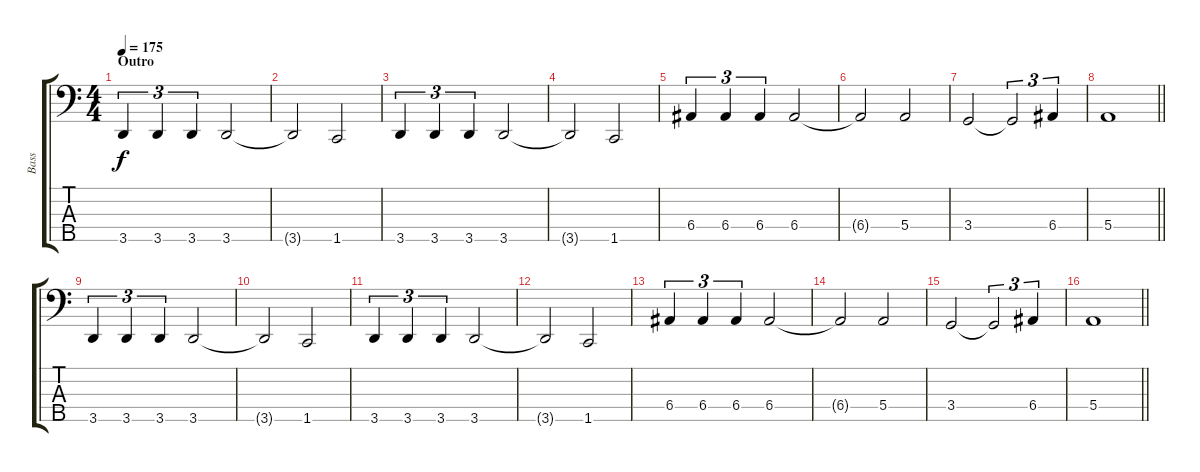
\track ("Bass" "Bass") {instrument electricbassfinger}
\staff {score tabs}
\tuning (G2 D2 A1 E1 B0) {hide}
\ts (4 4)
\section ("" "Outro")
\tempo 175
\clef f4
\ks c
3.5.4{tu (3 2) dy f} 3.5.4{tu (3 2)} 3.5.4{tu (3 2)} 3.5.2 |
3.5{t}.2 1.5.2 |
3.5.4{tu (3 2)} 3.5.4{tu (3 2)} 3.5.4{tu (3 2)} 3.5.2 |
3.5{t}.2 1.5.2 |
6.4.4{tu (3 2)} 6.4.4{tu (3 2)} 6.4.4{tu (3 2)} 6.4.2 |
6.4{t}.2 5.4.2 |
3.4.2 3.4{t}.2{tu (3 2)} 6.4.4{tu (3 2)} |
\barLineRight lightlight
5.4.1 |
\section ("" "")
3.5.4{tu (3 2)} 3.5.4{tu (3 2)} 3.5.4{tu (3 2)} 3.5.2 |
3.5{t}.2 1.5.2 |
3.5.4{tu (3 2)} 3.5.4{tu (3 2)} 3.5.4{tu (3 2)} 3.5.2 |
3.5{t}.2 1.5.2 |
6.4.4{tu (3 2)} 6.4.4{tu (3 2)} 6.4.4{tu (3 2)} 6.4.2 |
6.4{t}.2 5.4.2 |
3.4.2 3.4{t}.2{tu (3 2)} 6.4.4{tu (3 2)} |
\barLineRight lightlight
5.4.1
